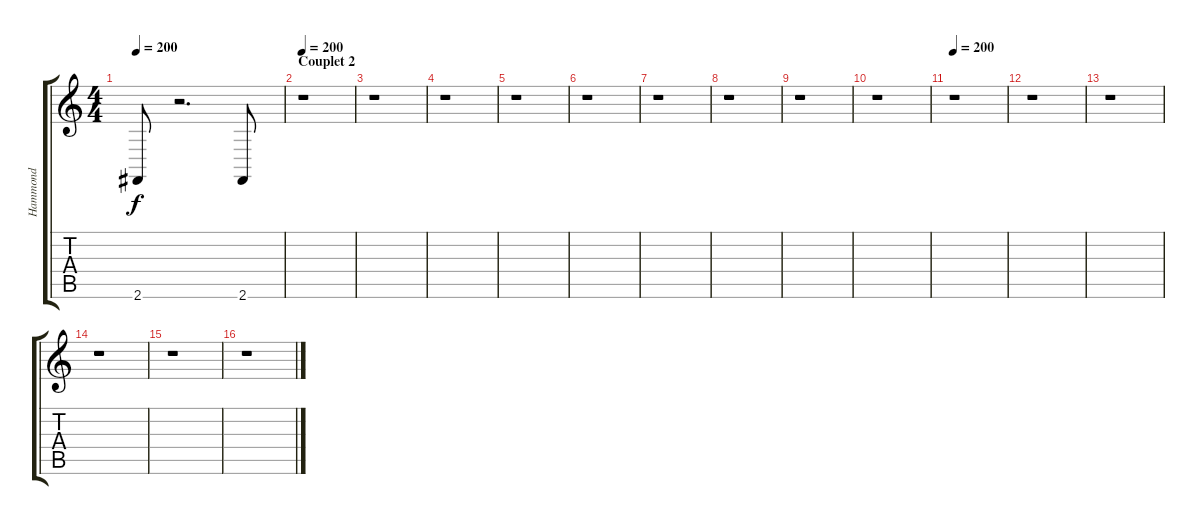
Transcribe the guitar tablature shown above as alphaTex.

\track ("Hammond" "Hammond") {instrument drawbarorgan}
\staff {score tabs}
\tuning (E4 B3 G3 D3 A2 E2) {hide}
\ts (4 4)
\tempo 200
\clef g2
\ks c
2.6.8{dy f} r.2{d} 2.6.8 |
\section ("" "Couplet 2")
\tempo 200
r.1 |
r.1 |
r.1 |
r.1 |
r.1 |
r.1 |
r.1 |
r.1 |
r.1 |
\tempo 200
r.1 |
r.1 |
r.1 |
r.1 |
r.1 |
r.1
